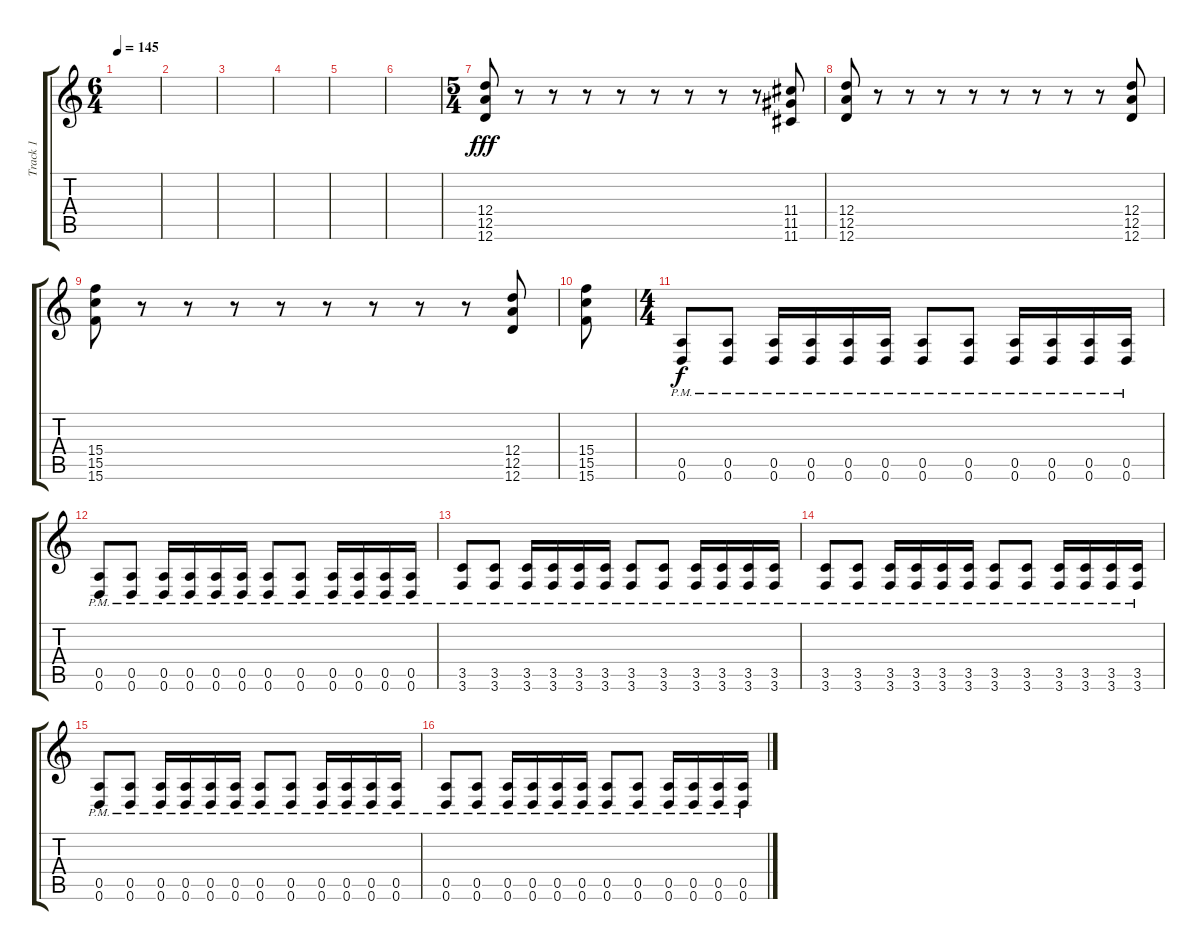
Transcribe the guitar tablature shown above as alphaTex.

\track ("Track 1" "Track 1") {instrument distortionguitar}
\staff {score tabs}
\tuning (E4 B3 G3 D3 A2 D2) {hide}
\ts (6 4)
\tempo 145
\clef g2
\ks c
|
|
|
|
|
|
\ts (5 4)
(12.4 12.5 12.6).8{dy fff} r.8 r.8 r.8 r.8 r.8 r.8 r.8 r.8 (11.4 11.5 11.6).8 |
(12.4 12.5 12.6).8 r.8 r.8 r.8 r.8 r.8 r.8 r.8 r.8 (12.4 12.5 12.6).8 |
(15.4 15.5 15.6).8 r.8 r.8 r.8 r.8 r.8 r.8 r.8 r.8 (12.4 12.5 12.6).8 |
(15.4 15.5 15.6).8 |
\ts (4 4)
(0.5{pm} 0.6{pm}).8{dy f} (0.5{pm} 0.6{pm}).8 (0.5{pm} 0.6{pm}).16 (0.5{pm} 0.6{pm}).16 (0.5{pm} 0.6{pm}).16 (0.5{pm} 0.6{pm}).16 (0.5{pm} 0.6{pm}).8 (0.5{pm} 0.6{pm}).8 (0.5{pm} 0.6{pm}).16 (0.5{pm} 0.6{pm}).16 (0.5{pm} 0.6{pm}).16 (0.5{pm} 0.6{pm}).16 |
(0.5{pm} 0.6{pm}).8 (0.5{pm} 0.6{pm}).8 (0.5{pm} 0.6{pm}).16 (0.5{pm} 0.6{pm}).16 (0.5{pm} 0.6{pm}).16 (0.5{pm} 0.6{pm}).16 (0.5{pm} 0.6{pm}).8 (0.5{pm} 0.6{pm}).8 (0.5{pm} 0.6{pm}).16 (0.5{pm} 0.6{pm}).16 (0.5{pm} 0.6{pm}).16 (0.5{pm} 0.6{pm}).16 |
(3.5{pm} 3.6{pm}).8 (3.5{pm} 3.6{pm}).8 (3.5{pm} 3.6{pm}).16 (3.5{pm} 3.6{pm}).16 (3.5{pm} 3.6{pm}).16 (3.5{pm} 3.6{pm}).16 (3.5{pm} 3.6{pm}).8 (3.5{pm} 3.6{pm}).8 (3.5{pm} 3.6{pm}).16 (3.5{pm} 3.6{pm}).16 (3.5{pm} 3.6{pm}).16 (3.5{pm} 3.6{pm}).16 |
(3.5{pm} 3.6{pm}).8 (3.5{pm} 3.6{pm}).8 (3.5{pm} 3.6{pm}).16 (3.5{pm} 3.6{pm}).16 (3.5{pm} 3.6{pm}).16 (3.5{pm} 3.6{pm}).16 (3.5{pm} 3.6{pm}).8 (3.5{pm} 3.6{pm}).8 (3.5{pm} 3.6{pm}).16 (3.5{pm} 3.6{pm}).16 (3.5{pm} 3.6{pm}).16 (3.5{pm} 3.6{pm}).16 |
(0.5{pm} 0.6{pm}).8 (0.5{pm} 0.6{pm}).8 (0.5{pm} 0.6{pm}).16 (0.5{pm} 0.6{pm}).16 (0.5{pm} 0.6{pm}).16 (0.5{pm} 0.6{pm}).16 (0.5{pm} 0.6{pm}).8 (0.5{pm} 0.6{pm}).8 (0.5{pm} 0.6{pm}).16 (0.5{pm} 0.6{pm}).16 (0.5{pm} 0.6{pm}).16 (0.5{pm} 0.6{pm}).16 |
(0.5{pm} 0.6{pm}).8 (0.5{pm} 0.6{pm}).8 (0.5{pm} 0.6{pm}).16 (0.5{pm} 0.6{pm}).16 (0.5{pm} 0.6{pm}).16 (0.5{pm} 0.6{pm}).16 (0.5{pm} 0.6{pm}).8 (0.5{pm} 0.6{pm}).8 (0.5{pm} 0.6{pm}).16 (0.5{pm} 0.6{pm}).16 (0.5{pm} 0.6{pm}).16 (0.5{pm} 0.6{pm}).16
